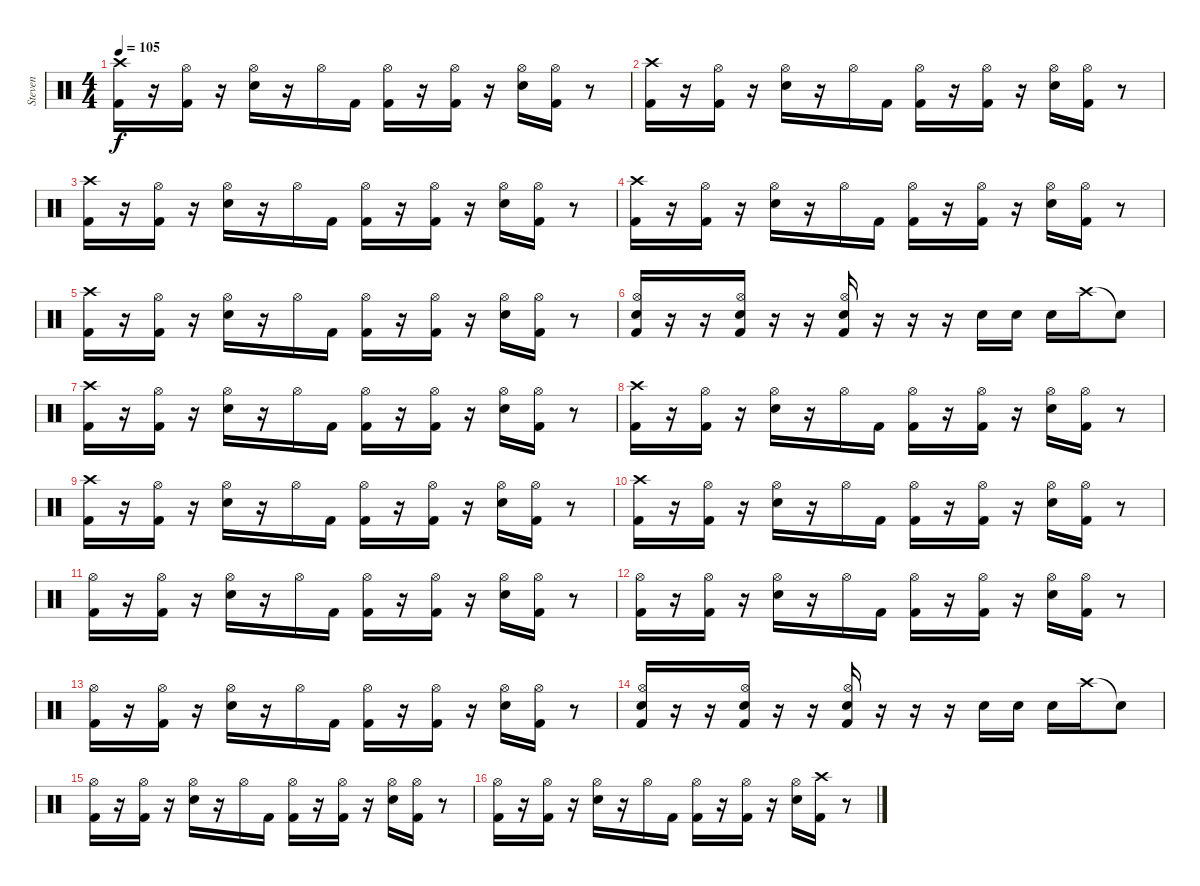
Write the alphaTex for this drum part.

\track ("Steven" "Steven") {instrument percussion}
\staff {score}
\articulation defaults
\ts (4 4)
\tempo 105
\clef neutral
\ks c
("Crash high (hit)" "Kick (hit) 2").16{dy f} r.16 ("Hi-Hat (open)" "Kick (hit) 2").16 r.16 ("Hi-Hat (open)" "Snare (hit) 2").16 r.16 "Hi-Hat (open)".16 "Kick (hit) 2".16 ("Kick (hit) 2" "Hi-Hat (open)").16 r.16 ("Kick (hit) 2" "Hi-Hat (open)").16 r.16 ("Hi-Hat (open)" "Snare (hit) 2").16 ("Kick (hit) 2" "Hi-Hat (open)").16 r.8 |
("Crash high (hit)" "Kick (hit) 2").16 r.16 ("Hi-Hat (open)" "Kick (hit) 2").16 r.16 ("Hi-Hat (open)" "Snare (hit) 2").16 r.16 "Hi-Hat (open)".16 "Kick (hit) 2".16 ("Kick (hit) 2" "Hi-Hat (open)").16 r.16 ("Kick (hit) 2" "Hi-Hat (open)").16 r.16 ("Hi-Hat (open)" "Snare (hit) 2").16 ("Kick (hit) 2" "Hi-Hat (open)").16 r.8 |
("Crash high (hit)" "Kick (hit) 2").16 r.16 ("Hi-Hat (open)" "Kick (hit) 2").16 r.16 ("Hi-Hat (open)" "Snare (hit) 2").16 r.16 "Hi-Hat (open)".16 "Kick (hit) 2".16 ("Kick (hit) 2" "Hi-Hat (open)").16 r.16 ("Kick (hit) 2" "Hi-Hat (open)").16 r.16 ("Hi-Hat (open)" "Snare (hit) 2").16 ("Kick (hit) 2" "Hi-Hat (open)").16 r.8 |
("Crash high (hit)" "Kick (hit) 2").16 r.16 ("Hi-Hat (open)" "Kick (hit) 2").16 r.16 ("Hi-Hat (open)" "Snare (hit) 2").16 r.16 "Hi-Hat (open)".16 "Kick (hit) 2".16 ("Kick (hit) 2" "Hi-Hat (open)").16 r.16 ("Kick (hit) 2" "Hi-Hat (open)").16 r.16 ("Hi-Hat (open)" "Snare (hit) 2").16 ("Kick (hit) 2" "Hi-Hat (open)").16 r.8 |
("Crash high (hit)" "Kick (hit) 2").16 r.16 ("Hi-Hat (open)" "Kick (hit) 2").16 r.16 ("Hi-Hat (open)" "Snare (hit) 2").16 r.16 "Hi-Hat (open)".16 "Kick (hit) 2".16 ("Kick (hit) 2" "Hi-Hat (open)").16 r.16 ("Kick (hit) 2" "Hi-Hat (open)").16 r.16 ("Hi-Hat (open)" "Snare (hit) 2").16 ("Kick (hit) 2" "Hi-Hat (open)").16 r.8 |
("Kick (hit) 2" "Snare (hit) 2" "Hi-Hat (open)").16 r.16 r.16 ("Kick (hit) 2" "Snare (hit) 2" "Hi-Hat (open)").16 r.16 r.16 ("Kick (hit) 2" "Snare (hit) 2" "Hi-Hat (open)").16 r.16 r.16 r.16 "Snare (hit) 2".16 "Snare (hit) 2".16 "Snare (hit) 2".16 "Crash high (hit)".16 "Snare (hit)"{t}.8 |
("Crash high (hit)" "Kick (hit) 2").16 r.16 ("Hi-Hat (open)" "Kick (hit) 2").16 r.16 ("Hi-Hat (open)" "Snare (hit) 2").16 r.16 "Hi-Hat (open)".16 "Kick (hit) 2".16 ("Kick (hit) 2" "Hi-Hat (open)").16 r.16 ("Kick (hit) 2" "Hi-Hat (open)").16 r.16 ("Hi-Hat (open)" "Snare (hit) 2").16 ("Kick (hit) 2" "Hi-Hat (open)").16 r.8 |
("Crash high (hit)" "Kick (hit) 2").16 r.16 ("Hi-Hat (open)" "Kick (hit) 2").16 r.16 ("Hi-Hat (open)" "Snare (hit) 2").16 r.16 "Hi-Hat (open)".16 "Kick (hit) 2".16 ("Kick (hit) 2" "Hi-Hat (open)").16 r.16 ("Kick (hit) 2" "Hi-Hat (open)").16 r.16 ("Hi-Hat (open)" "Snare (hit) 2").16 ("Kick (hit) 2" "Hi-Hat (open)").16 r.8 |
("Crash high (hit)" "Kick (hit) 2").16 r.16 ("Hi-Hat (open)" "Kick (hit) 2").16 r.16 ("Hi-Hat (open)" "Snare (hit) 2").16 r.16 "Hi-Hat (open)".16 "Kick (hit) 2".16 ("Kick (hit) 2" "Hi-Hat (open)").16 r.16 ("Kick (hit) 2" "Hi-Hat (open)").16 r.16 ("Hi-Hat (open)" "Snare (hit) 2").16 ("Kick (hit) 2" "Hi-Hat (open)").16 r.8 |
("Crash high (hit)" "Kick (hit) 2").16 r.16 ("Hi-Hat (open)" "Kick (hit) 2").16 r.16 ("Hi-Hat (open)" "Snare (hit) 2").16 r.16 "Hi-Hat (open)".16 "Kick (hit) 2".16 ("Kick (hit) 2" "Hi-Hat (open)").16 r.16 ("Kick (hit) 2" "Hi-Hat (open)").16 r.16 ("Hi-Hat (open)" "Snare (hit) 2").16 ("Kick (hit) 2" "Hi-Hat (open)").16 r.8 |
("Hi-Hat (open)" "Kick (hit) 2").16 r.16 ("Hi-Hat (open)" "Kick (hit) 2").16 r.16 ("Hi-Hat (open)" "Snare (hit) 2").16 r.16 "Hi-Hat (open)".16 "Kick (hit) 2".16 ("Kick (hit) 2" "Hi-Hat (open)").16 r.16 ("Kick (hit) 2" "Hi-Hat (open)").16 r.16 ("Hi-Hat (open)" "Snare (hit) 2").16 ("Kick (hit) 2" "Hi-Hat (open)").16 r.8 |
("Hi-Hat (open)" "Kick (hit) 2").16 r.16 ("Hi-Hat (open)" "Kick (hit) 2").16 r.16 ("Hi-Hat (open)" "Snare (hit) 2").16 r.16 "Hi-Hat (open)".16 "Kick (hit) 2".16 ("Kick (hit) 2" "Hi-Hat (open)").16 r.16 ("Kick (hit) 2" "Hi-Hat (open)").16 r.16 ("Hi-Hat (open)" "Snare (hit) 2").16 ("Kick (hit) 2" "Hi-Hat (open)").16 r.8 |
("Hi-Hat (open)" "Kick (hit) 2").16 r.16 ("Hi-Hat (open)" "Kick (hit) 2").16 r.16 ("Hi-Hat (open)" "Snare (hit) 2").16 r.16 "Hi-Hat (open)".16 "Kick (hit) 2".16 ("Kick (hit) 2" "Hi-Hat (open)").16 r.16 ("Kick (hit) 2" "Hi-Hat (open)").16 r.16 ("Hi-Hat (open)" "Snare (hit) 2").16 ("Kick (hit) 2" "Hi-Hat (open)").16 r.8 |
("Kick (hit) 2" "Snare (hit) 2" "Hi-Hat (open)").16 r.16 r.16 ("Kick (hit) 2" "Snare (hit) 2" "Hi-Hat (open)").16 r.16 r.16 ("Kick (hit) 2" "Snare (hit) 2" "Hi-Hat (open)").16 r.16 r.16 r.16 "Snare (hit) 2".16 "Snare (hit) 2".16 "Snare (hit) 2".16 "Crash high (hit)".16 "Snare (hit)"{t}.8 |
("Hi-Hat (open)" "Kick (hit) 2").16 r.16 ("Hi-Hat (open)" "Kick (hit) 2").16 r.16 ("Hi-Hat (open)" "Snare (hit) 2").16 r.16 "Hi-Hat (open)".16 "Kick (hit) 2".16 ("Kick (hit) 2" "Hi-Hat (open)").16 r.16 ("Kick (hit) 2" "Hi-Hat (open)").16 r.16 ("Hi-Hat (open)" "Snare (hit) 2").16 ("Hi-Hat (open)" "Kick (hit) 2").16 r.8 |
("Hi-Hat (open)" "Kick (hit) 2").16 r.16 ("Hi-Hat (open)" "Kick (hit) 2").16 r.16 ("Hi-Hat (open)" "Snare (hit) 2").16 r.16 "Hi-Hat (open)".16 "Kick (hit) 2".16 ("Kick (hit) 2" "Hi-Hat (open)").16 r.16 ("Kick (hit) 2" "Hi-Hat (open)").16 r.16 ("Hi-Hat (open)" "Snare (hit) 2").16 ("Kick (hit) 2" "Crash high (hit)").16 r.8
